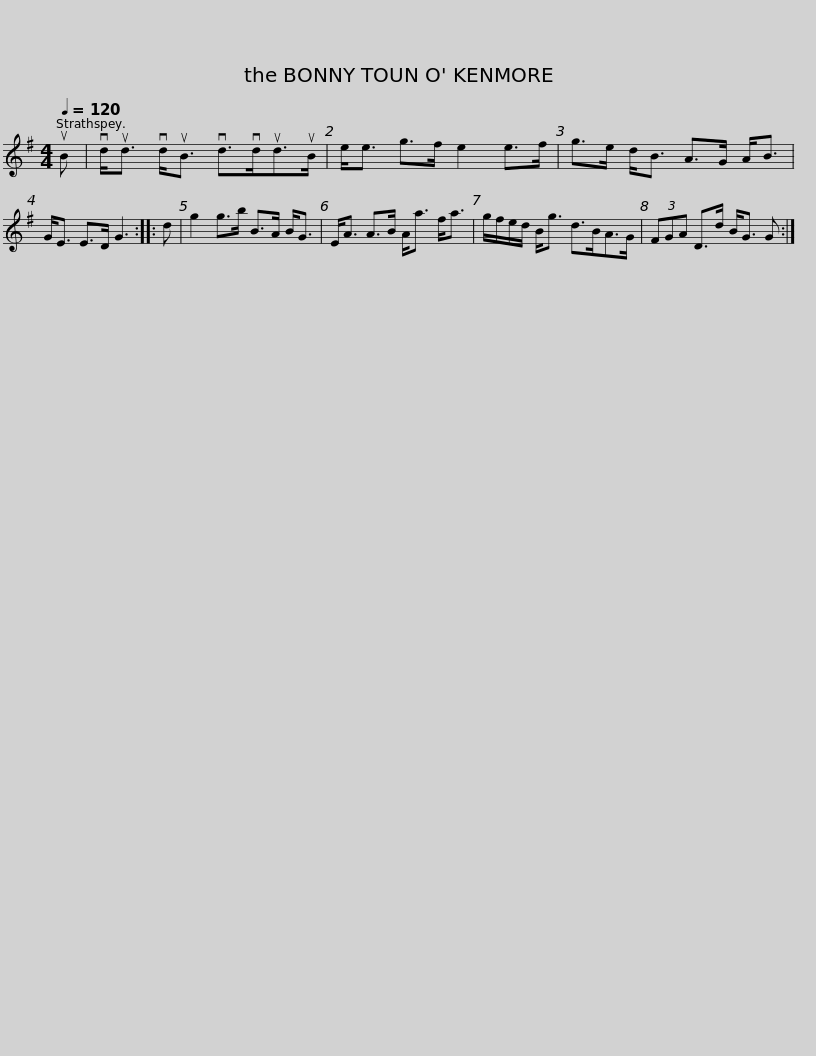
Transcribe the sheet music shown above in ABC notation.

X:1
L:1/8
Q:1/4=120
M:4/4
I:linebreak $
K:G
V:1 treble
V:1
 uB | vd<ud vd<uB vd>vdud>uB | e<e g>f e2 e>f | g>e d<B A>G A<B | G<E E>D G3 :: %5
 d |$ g2 g>b B>A B<G | E<A A>B A<a f<a | g/f/e/d/ B<g d>BA>G | (3FGA D>d B<G G :| %10
